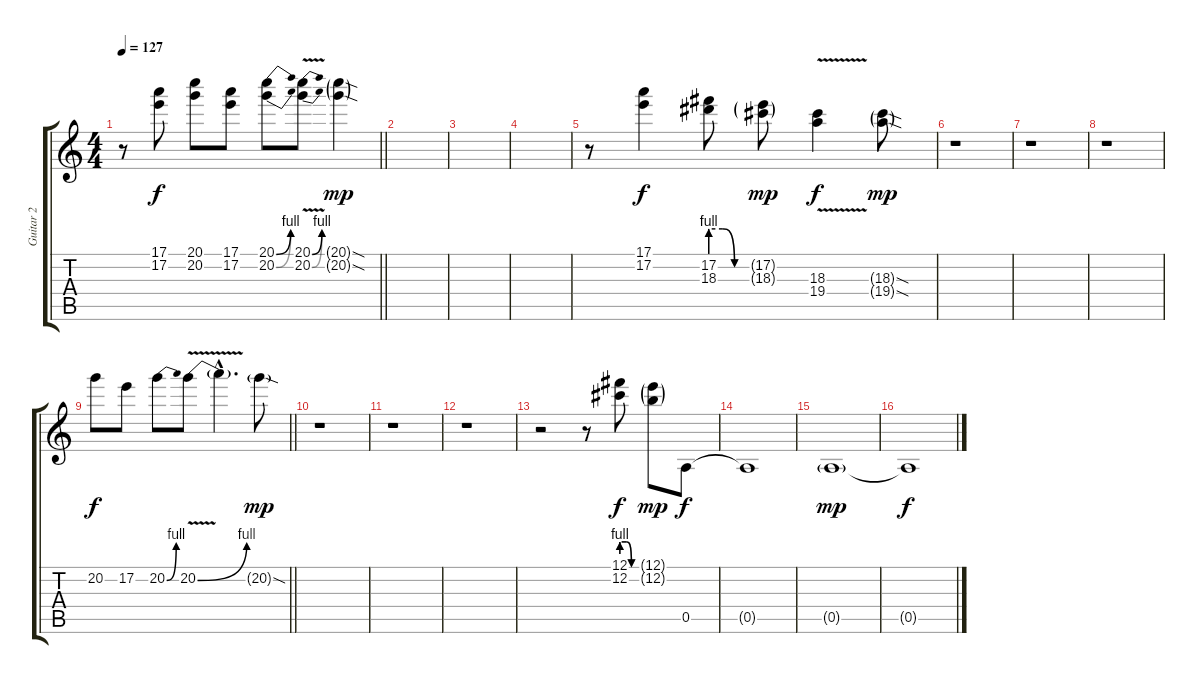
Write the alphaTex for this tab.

\track ("Guitar 2" "Guitar 2") {instrument distortionguitar}
\staff {score tabs}
\tuning (E4 B3 G3 D3 A2 E2) {hide}
\ts (4 4)
\tempo 127
\clef g2
\barLineRight lightlight
\ks c
r.8{dy mp} (17.1 17.2).8{dy f} (20.1 20.2).8 (17.1 17.2).8 (20.1{be (bend 0 0 60 4)} 20.2{be (bend 0 0 60 4)}).8 (20.1{be (bend 0 0 60 4) v} 20.2{be (bend 0 0 60 4) v}).8 (20.1{sod g} 20.2{sod g}).4{dy mp} |
|
|
|
r.8 (17.1 17.2).4{dy f} (17.2{be (custom 0 4 20 4 40 0 60 0)} 18.3{be (custom 0 4 20 4 40 0 60 0)}).8 (17.2{g} 18.3{g}).8{dy mp} (18.3{v} 19.4{v}).4{dy f} (18.3{sod g} 19.4{sod g}).8{dy mp} |
r.1 |
r.1 |
r.1 |
\barLineRight lightlight
20.2.8{dy f} 17.2.8 20.2{be (bend 0 0 60 4)}.8 20.2{be (bend 0 0 60 4) v}.8 20.2{hac t}.4{d} 20.2{sod g}.8{dy mp} |
r.1 |
r.1 |
r.1 |
r.2 r.8 (12.1{be (custom 0 4 20 4 40 0 60 0)} 12.2{be (custom 0 4 20 4 40 0 60 0)}).8{dy f} (12.1{g} 12.2{g}).8{dy mp} 0.5.8{dy f} |
0.5{t}.1 |
0.5{g}.1{dy mp} |
0.5{t}.1{dy f}
